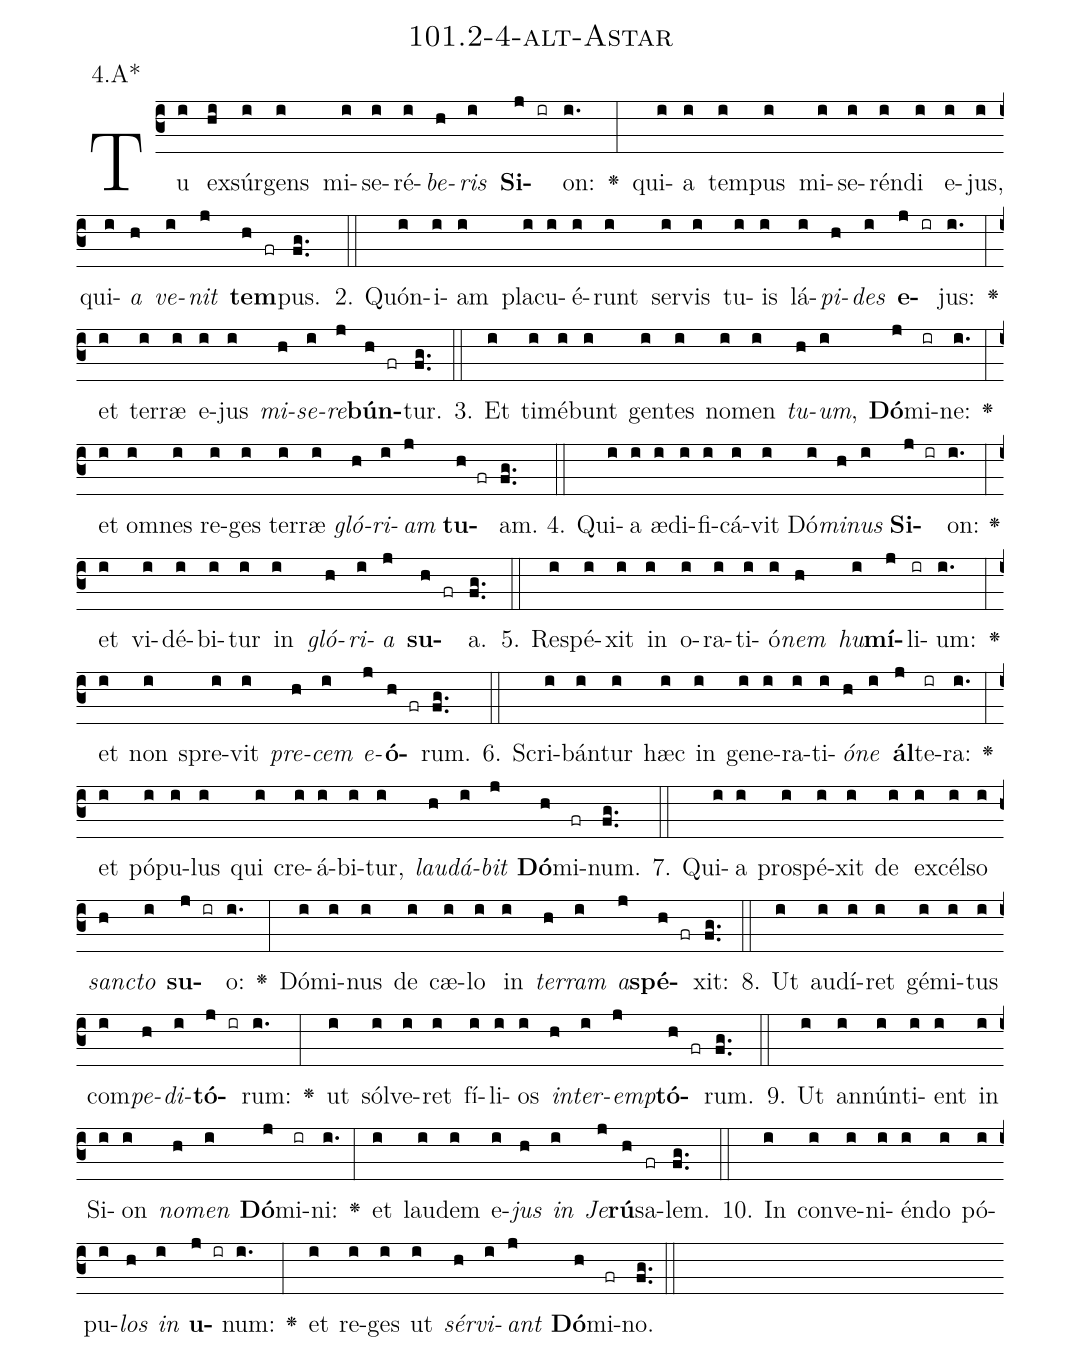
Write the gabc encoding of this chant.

name: 101.2-4-alt-Astar;
annotation: 4.A*;
%%
(c3)Tu(i) ex(hi)súr(i)gens(i) mi(i)se(i)ré(i)<i>be</i>(h)<i>ris</i>(i) <b>Si</b>(j ir)on:(i.) <v>\greheightstar</v>(:) qui(i)a(i) tem(i)pus(i) mi(i)se(i)rén(i)di(i) e(i)jus,(i) qui(i)<i>a</i>(h) <i>ve</i>(i)<i>nit</i>(j) <b>tem</b>(h fr)pus.(fg..) (::)
2. Quón(i)i(i)am(i) pla(i)cu(i)é(i)runt(i) ser(i)vis(i) tu(i)is(i) lá(i)<i>pi</i>(h)<i>des</i>(i) <b>e</b>(j ir)jus:(i.) <v>\greheightstar</v>(:) et(i) ter(i)ræ(i) e(i)jus(i) <i>mi</i>(h)<i>se</i>(i)<i>re</i>(j)<b>bún</b>(h fr)tur.(fg..) (::)
3. Et(i) ti(i)mé(i)bunt(i) gen(i)tes(i) no(i)men(i) <i>tu</i>(h)<i>um</i>,(i) <b>Dó</b>(j)mi(ir)ne:(i.) <v>\greheightstar</v>(:) et(i) om(i)nes(i) re(i)ges(i) ter(i)ræ(i) <i>gló</i>(h)<i>ri</i>(i)<i>am</i>(j) <b>tu</b>(h fr)am.(fg..) (::)
4. Qui(i)a(i) æ(i)di(i)fi(i)cá(i)vit(i) Dó(i)<i>mi</i>(h)<i>nus</i>(i) <b>Si</b>(j ir)on:(i.) <v>\greheightstar</v>(:) et(i) vi(i)dé(i)bi(i)tur(i) in(i) <i>gló</i>(h)<i>ri</i>(i)<i>a</i>(j) <b>su</b>(h fr)a.(fg..) (::)
5. Re(i)spé(i)xit(i) in(i) o(i)ra(i)ti(i)ó(i)<i>nem</i>(h) <i>hu</i>(i)<b>mí</b>(j)li(ir)um:(i.) <v>\greheightstar</v>(:) et(i) non(i) spre(i)vit(i) <i>pre</i>(h)<i>cem</i>(i) <i>e</i>(j)<b>ó</b>(h fr)rum.(fg..) (::)
6. Scri(i)bán(i)tur(i) hæc(i) in(i) ge(i)ne(i)ra(i)ti(i)<i>ó</i>(h)<i>ne</i>(i) <b>ál</b>(j)te(ir)ra:(i.) <v>\greheightstar</v>(:) et(i) pó(i)pu(i)lus(i) qui(i) cre(i)á(i)bi(i)tur,(i) <i>lau</i>(h)<i>dá</i>(i)<i>bit</i>(j) <b>Dó</b>(h)mi(fr)num.(fg..) (::)
7. Qui(i)a(i) pro(i)spé(i)xit(i) de(i) ex(i)cél(i)so(i) <i>sanc</i>(h)<i>to</i>(i) <b>su</b>(j ir)o:(i.) <v>\greheightstar</v>(:) Dó(i)mi(i)nus(i) de(i) cæ(i)lo(i) in(i) <i>ter</i>(h)<i>ram</i>(i) <i>a</i>(j)<b>spé</b>(h fr)xit:(fg..) (::)
8. Ut(i) au(i)dí(i)ret(i) gé(i)mi(i)tus(i) com(i)<i>pe</i>(h)<i>di</i>(i)<b>tó</b>(j ir)rum:(i.) <v>\greheightstar</v>(:) ut(i) sól(i)ve(i)ret(i) fí(i)li(i)os(i) <i>in</i>(h)<i>ter</i>(i)<i>emp</i>(j)<b>tó</b>(h fr)rum.(fg..) (::)
9. Ut(i) an(i)nún(i)ti(i)ent(i) in(i) Si(i)on(i) <i>no</i>(h)<i>men</i>(i) <b>Dó</b>(j)mi(ir)ni:(i.) <v>\greheightstar</v>(:) et(i) lau(i)dem(i) e(i)<i>jus</i>(h) <i>in</i>(i) <i>Je</i>(j)<b>rú</b>(h)sa(fr)lem.(fg..) (::)
10. In(i) con(i)ve(i)ni(i)én(i)do(i) pó(i)pu(i)<i>los</i>(h) <i>in</i>(i) <b>u</b>(j ir)num:(i.) <v>\greheightstar</v>(:) et(i) re(i)ges(i) ut(i) <i>sér</i>(h)<i>vi</i>(i)<i>ant</i>(j) <b>Dó</b>(h)mi(fr)no.(fg..) (::)
